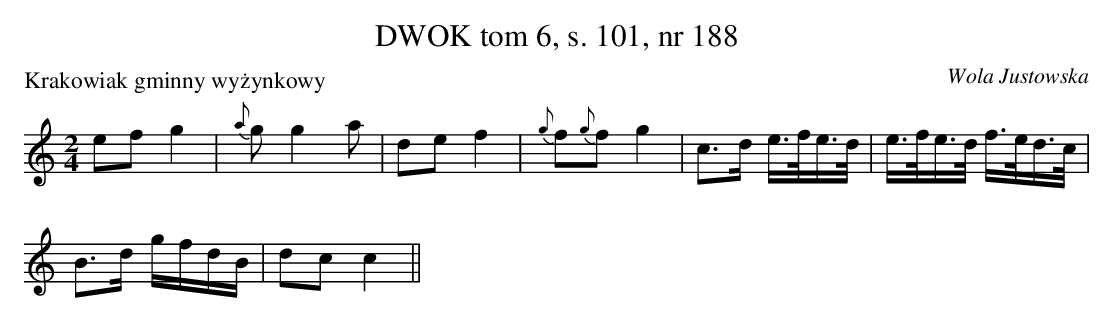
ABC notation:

X:1
T:DWOK tom 6, s. 101, nr 188
O:Wola Justowska
L:1/16
M:2/4
P:Krakowiak gminny wyżynkowy
K:C
e2f2 g4|{a}g2g4a2|d2e2 f4|{g}f2{g}f2 g4|c3d e3/2f/2e3/2d/2|e3/2f/2e3/2d/2 f3/2e/2d3/2c/2|
B3d gfdB|d2c2 c4||
